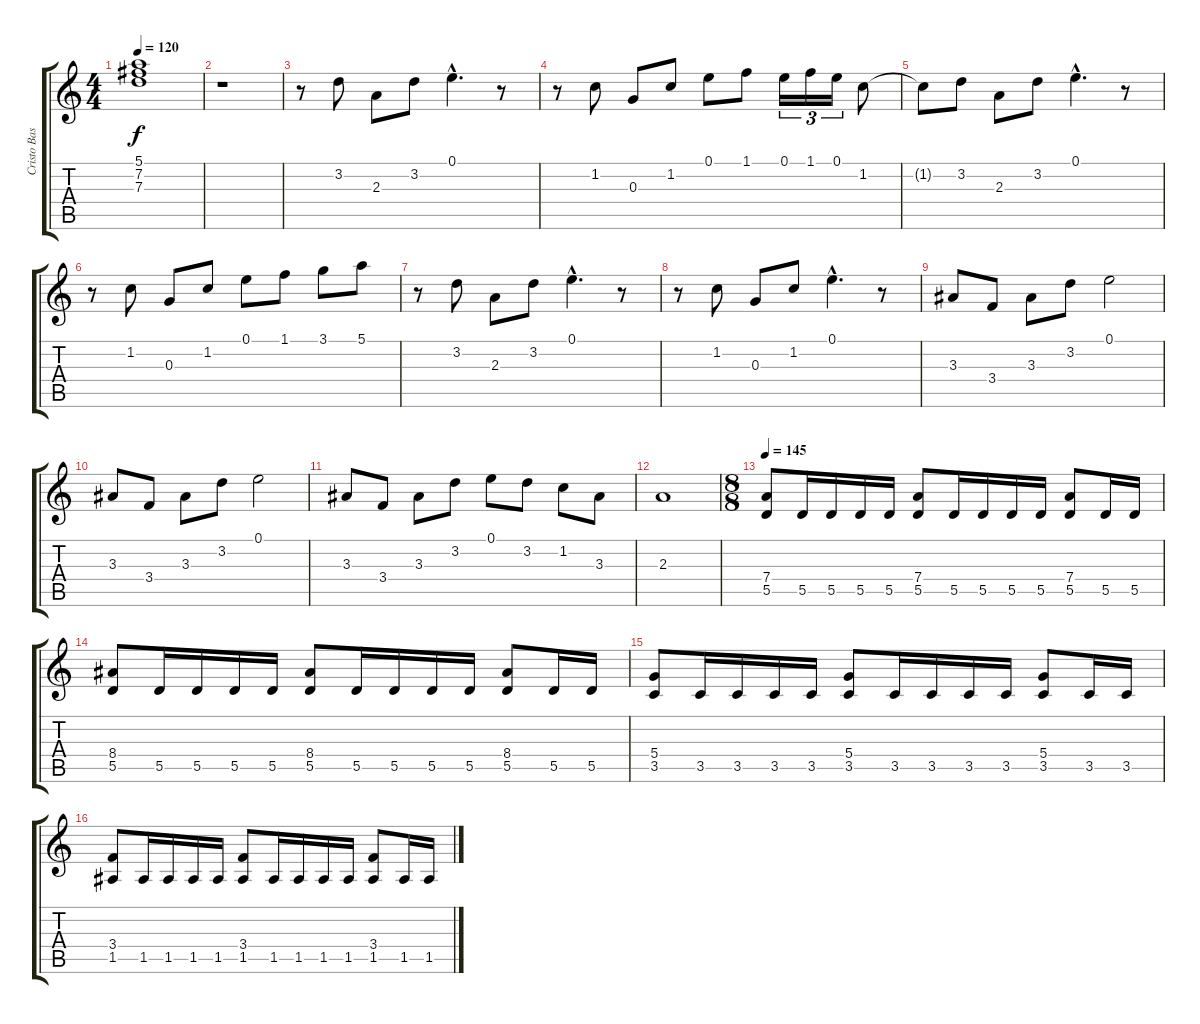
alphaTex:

\track ("Cristo Base" "Cristo Bas") {instrument distortionguitar}
\staff {score tabs}
\tuning (E4 B3 G3 D3 A2 E2) {hide}
\ts (4 4)
\tempo 120
\clef g2
\ks c
(5.1 7.2 7.3).1{dy f} |
r.1 |
r.8 3.2.8 2.3.8 3.2.8 0.1{hac}.4{d} r.8 |
r.8 1.2.8 0.3.8 1.2.8 0.1.8 1.1.8 0.1.16{tu (3 2)} 1.1.16{tu (3 2)} 0.1.16{tu (3 2)} 1.2.8 |
1.2{t}.8 3.2.8 2.3.8 3.2.8 0.1{hac}.4{d} r.8 |
r.8 1.2.8 0.3.8 1.2.8 0.1.8 1.1.8 3.1.8 5.1.8 |
r.8 3.2.8 2.3.8 3.2.8 0.1{hac}.4{d} r.8 |
r.8 1.2.8 0.3.8 1.2.8 0.1{hac}.4{d} r.8 |
3.3.8 3.4.8 3.3.8 3.2.8 0.1.2 |
3.3.8 3.4.8 3.3.8 3.2.8 0.1.2 |
3.3.8 3.4.8 3.3.8 3.2.8 0.1.8 3.2.8 1.2.8 3.3.8 |
2.3.1 |
\ts (8 8)
\tempo 145
(7.4 5.5).8{volume 16 instrument distortionguitar} 5.5.16 5.5.16 5.5.16 5.5.16 (7.4 5.5).8 5.5.16 5.5.16 5.5.16 5.5.16 (7.4 5.5).8 5.5.16 5.5.16 |
(8.4 5.5).8 5.5.16 5.5.16 5.5.16 5.5.16 (8.4 5.5).8 5.5.16 5.5.16 5.5.16 5.5.16 (8.4 5.5).8 5.5.16 5.5.16 |
(5.4 3.5).8 3.5.16 3.5.16 3.5.16 3.5.16 (5.4 3.5).8 3.5.16 3.5.16 3.5.16 3.5.16 (5.4 3.5).8 3.5.16 3.5.16 |
(3.4 1.5).8 1.5.16 1.5.16 1.5.16 1.5.16 (3.4 1.5).8 1.5.16 1.5.16 1.5.16 1.5.16 (3.4 1.5).8 1.5.16 1.5.16
